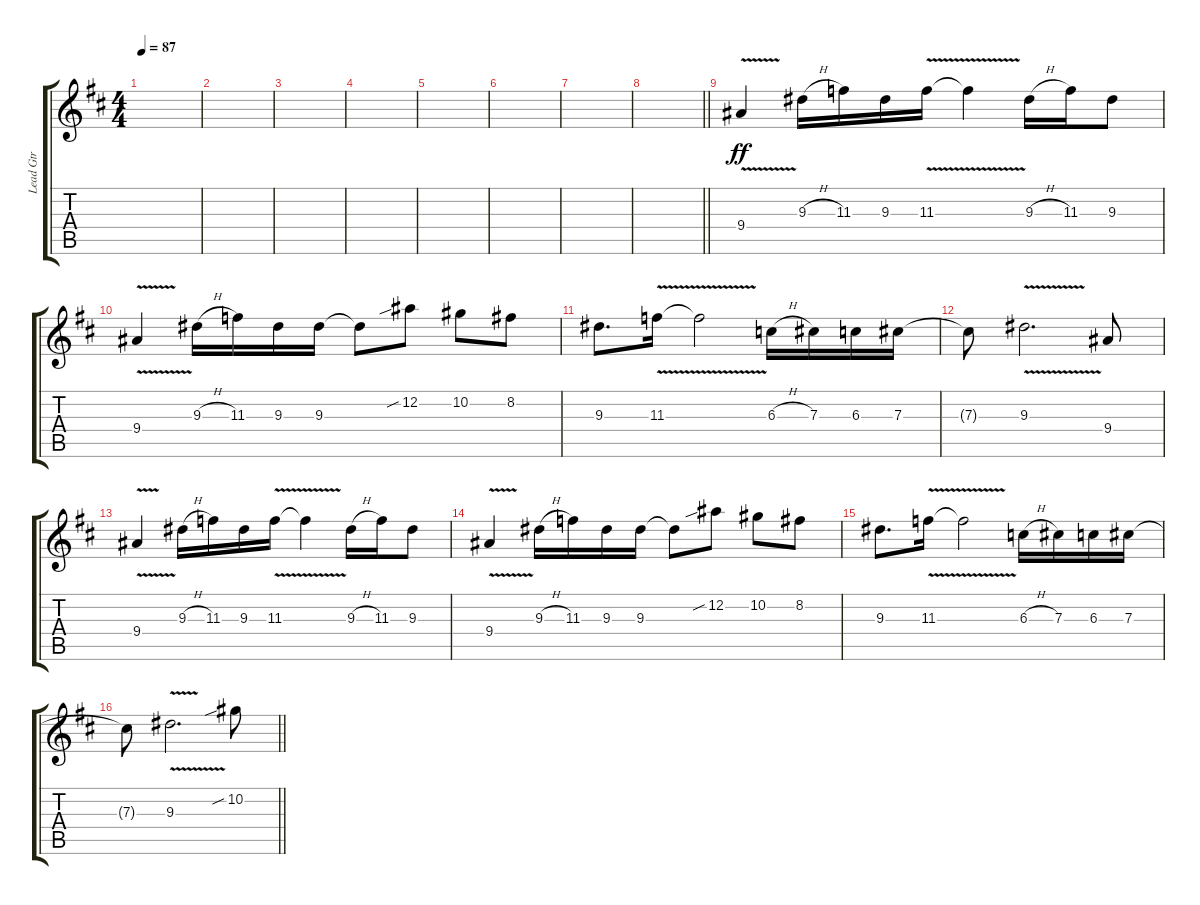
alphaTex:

\track ("Lead Gtr" "Lead Gtr") {instrument distortionguitar}
\staff {score tabs}
\tuning (Eb4 Bb3 Gb3 Db3 Ab2 Eb2) {hide}
\ts (4 4)
\tempo 87
\clef g2
\ks d
|
|
|
|
|
|
|
\barLineRight lightlight
|
9.4{v}.4{dy ff} 9.3{h}.16 11.3.16 9.3.16 11.3{v}.16 11.3{v t}.4 9.3{h}.16 11.3.16 9.3.8 |
9.4{v}.4 9.3{h}.16 11.3.16 9.3.16 9.3.16 9.3{t}.8 12.2{sib}.8 10.2.8 8.2.8 |
9.3.8{d} 11.3{v}.16 11.3{v t}.2 6.3{h}.16 7.3.16 6.3.16 7.3.16 |
7.3{t}.8 9.3{v}.2{d} 9.4.8 |
9.4{v}.4 9.3{h}.16 11.3.16 9.3.16 11.3{v}.16 11.3{v t}.4 9.3{h}.16 11.3.16 9.3.8 |
9.4{v}.4 9.3{h}.16 11.3.16 9.3.16 9.3.16 9.3{t}.8 12.2{sib}.8 10.2.8 8.2.8 |
9.3.8{d} 11.3{v}.16 11.3{v t}.2 6.3{h}.16 7.3.16 6.3.16 7.3.16 |
\barLineRight lightlight
7.3{t}.8 9.3{v}.2{d} 10.2{sib}.8
